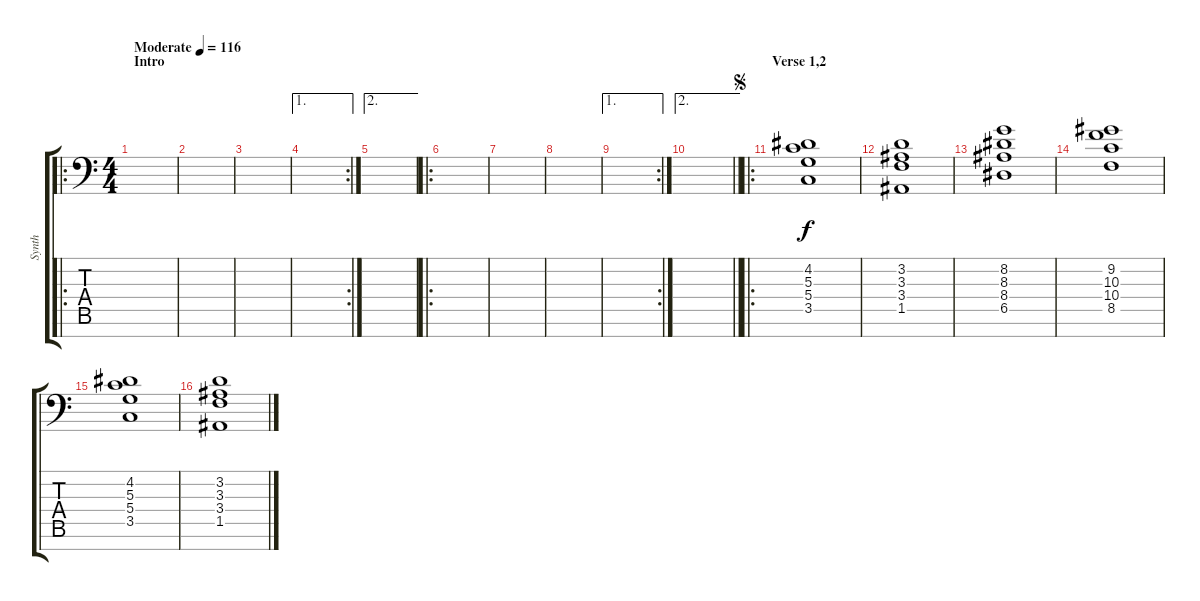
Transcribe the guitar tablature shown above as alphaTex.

\track ("Synth" "Synth") {instrument synthstrings1}
\staff {score tabs}
\tuning (E4 B3 G3 D3 A2 E2 A1) {hide}
\ro
\ts (4 4)
\section ("" "Intro")
\tempo (116 "Moderate")
\clef f4
\ks c
|
|
|
\ae 1
\rc 2
|
\ae 2
|
\ro
|
|
|
\ae 1
\rc 2
|
\ae 2
\barLineRight lightlight
|
\ro
\section ("" "Verse 1,2")
\jump segno
(4.2 5.3 5.4 3.5).1 |
(3.2 3.3 3.4 1.5).1 |
(8.2 8.3 8.4 6.5).1 |
(9.2 10.3 10.4 8.5).1 |
(4.2 5.3 5.4 3.5).1 |
(3.2 3.3 3.4 1.5).1
